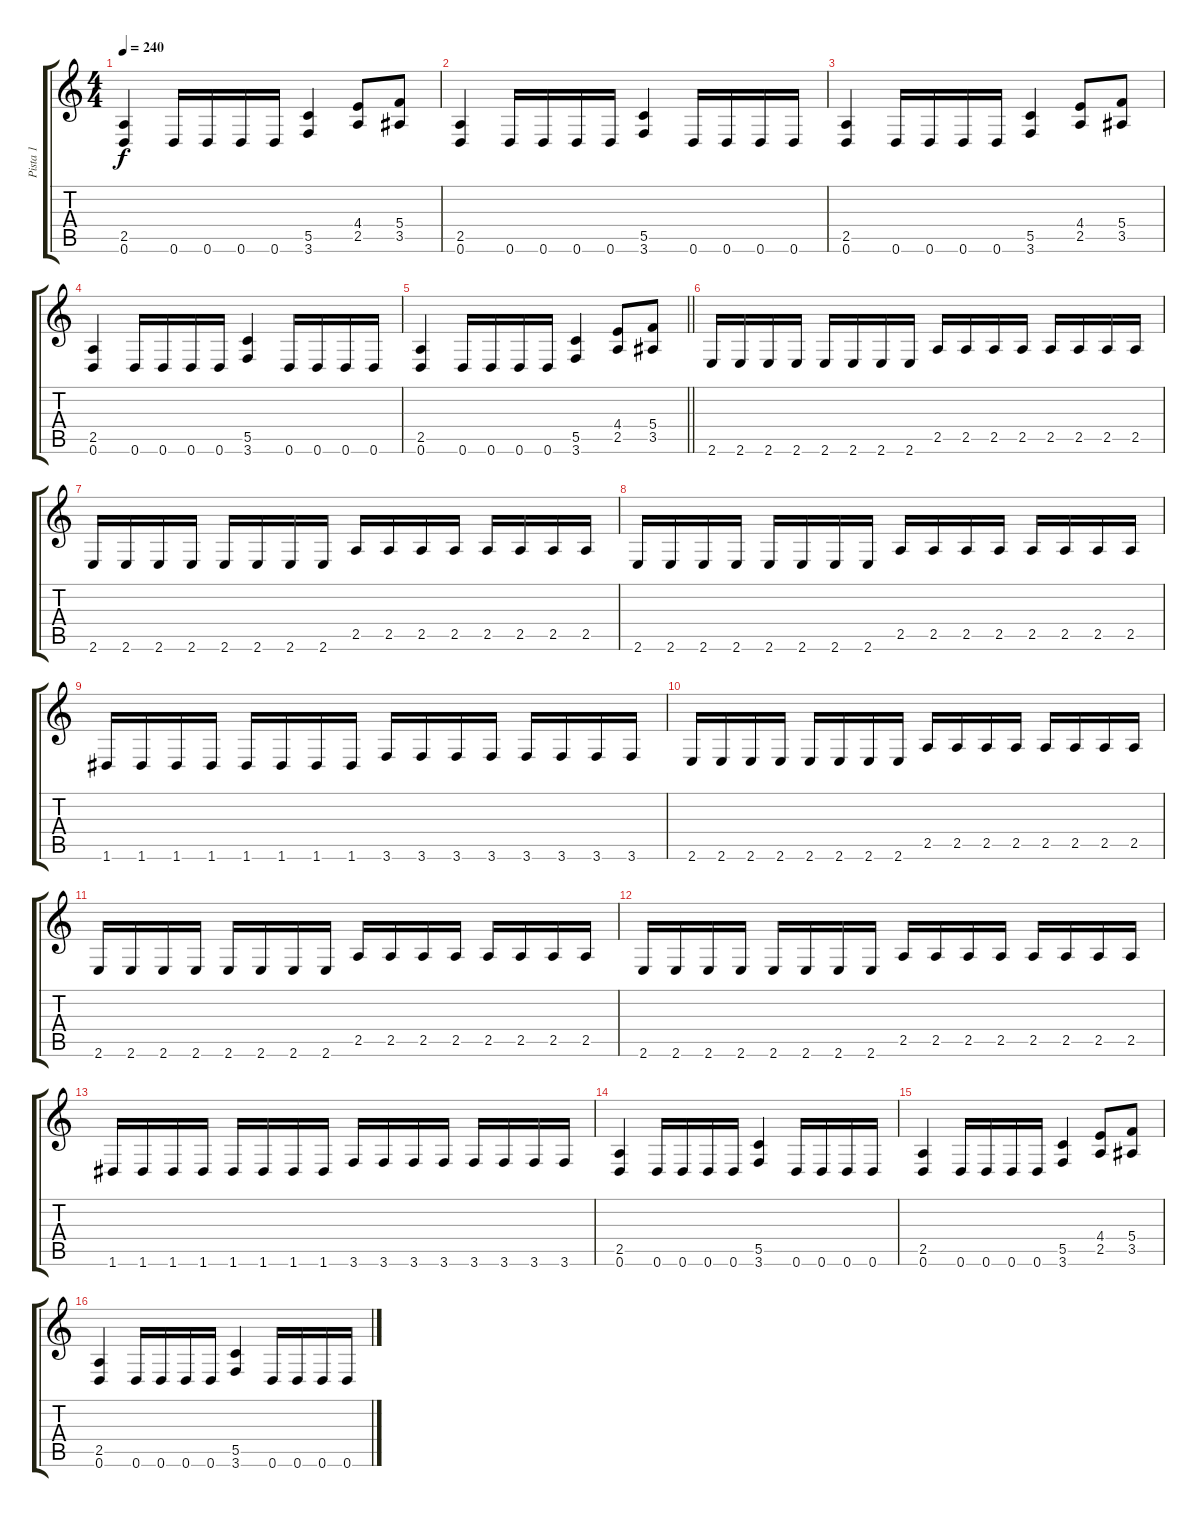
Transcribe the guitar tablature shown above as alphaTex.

\track ("Pista 1" "Pista 1") {instrument overdrivenguitar}
\staff {score tabs}
\tuning (D4 A3 F3 C3 G2 D2) {hide}
\ts (4 4)
\tempo 240
\clef g2
\ks c
(2.5 0.6).4{dy f} 0.6.16 0.6.16 0.6.16 0.6.16 (5.5 3.6).4 (4.4 2.5).8 (5.4 3.5).8 |
(2.5 0.6).4 0.6.16 0.6.16 0.6.16 0.6.16 (5.5 3.6).4 0.6.16 0.6.16 0.6.16 0.6.16 |
(2.5 0.6).4 0.6.16 0.6.16 0.6.16 0.6.16 (5.5 3.6).4 (4.4 2.5).8 (5.4 3.5).8 |
(2.5 0.6).4 0.6.16 0.6.16 0.6.16 0.6.16 (5.5 3.6).4 0.6.16 0.6.16 0.6.16 0.6.16 |
\barLineRight lightlight
(2.5 0.6).4 0.6.16 0.6.16 0.6.16 0.6.16 (5.5 3.6).4 (4.4 2.5).8 (5.4 3.5).8 |
2.6.16 2.6.16 2.6.16 2.6.16 2.6.16 2.6.16 2.6.16 2.6.16 2.5.16 2.5.16 2.5.16 2.5.16 2.5.16 2.5.16 2.5.16 2.5.16 |
2.6.16 2.6.16 2.6.16 2.6.16 2.6.16 2.6.16 2.6.16 2.6.16 2.5.16 2.5.16 2.5.16 2.5.16 2.5.16 2.5.16 2.5.16 2.5.16 |
2.6.16 2.6.16 2.6.16 2.6.16 2.6.16 2.6.16 2.6.16 2.6.16 2.5.16 2.5.16 2.5.16 2.5.16 2.5.16 2.5.16 2.5.16 2.5.16 |
1.6.16 1.6.16 1.6.16 1.6.16 1.6.16 1.6.16 1.6.16 1.6.16 3.6.16 3.6.16 3.6.16 3.6.16 3.6.16 3.6.16 3.6.16 3.6.16 |
2.6.16 2.6.16 2.6.16 2.6.16 2.6.16 2.6.16 2.6.16 2.6.16 2.5.16 2.5.16 2.5.16 2.5.16 2.5.16 2.5.16 2.5.16 2.5.16 |
2.6.16 2.6.16 2.6.16 2.6.16 2.6.16 2.6.16 2.6.16 2.6.16 2.5.16 2.5.16 2.5.16 2.5.16 2.5.16 2.5.16 2.5.16 2.5.16 |
2.6.16 2.6.16 2.6.16 2.6.16 2.6.16 2.6.16 2.6.16 2.6.16 2.5.16 2.5.16 2.5.16 2.5.16 2.5.16 2.5.16 2.5.16 2.5.16 |
1.6.16 1.6.16 1.6.16 1.6.16 1.6.16 1.6.16 1.6.16 1.6.16 3.6.16 3.6.16 3.6.16 3.6.16 3.6.16 3.6.16 3.6.16 3.6.16 |
(2.5 0.6).4 0.6.16 0.6.16 0.6.16 0.6.16 (5.5 3.6).4 0.6.16 0.6.16 0.6.16 0.6.16 |
(2.5 0.6).4 0.6.16 0.6.16 0.6.16 0.6.16 (5.5 3.6).4 (4.4 2.5).8 (5.4 3.5).8 |
(2.5 0.6).4 0.6.16 0.6.16 0.6.16 0.6.16 (5.5 3.6).4 0.6.16 0.6.16 0.6.16 0.6.16
